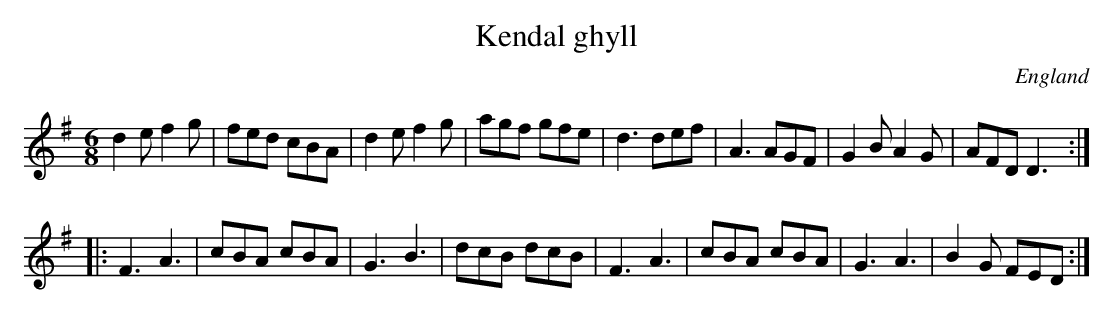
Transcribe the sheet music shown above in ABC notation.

X:1
T:Kendal ghyll
L:1/8
M:6/8
O:England
K:G
d2e f2g | fed cBA | d2e f2g | agf gfe | \
d3  def | A3  AGF | G2B A2G | AFD D3 ::
F3 A3 | cBA cBA | G3 B3 | dcB dcB | \
F3 A3 | cBA cBA | G3 A3 | B2G FED :|
